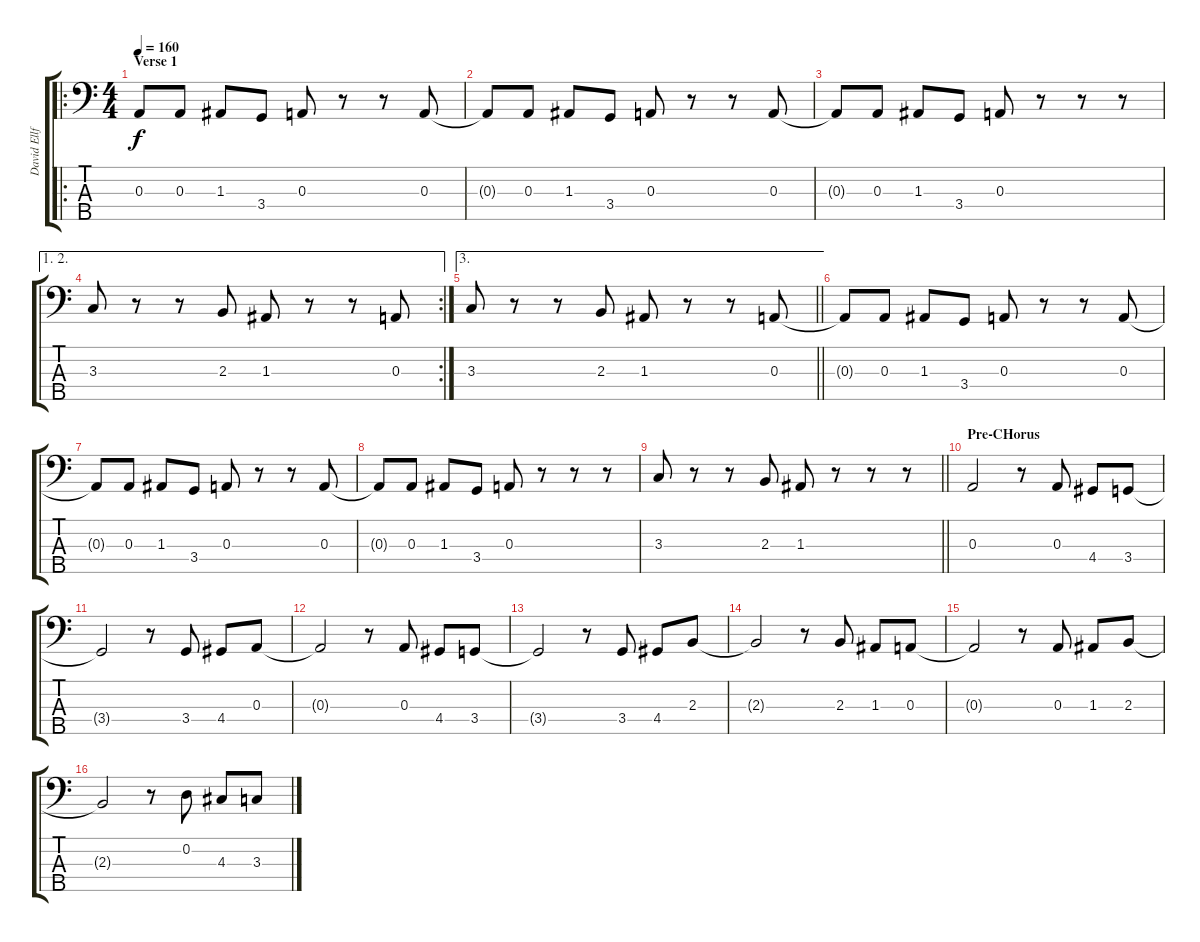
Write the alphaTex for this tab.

\track ("David Ellfson" "David Ellf") {instrument electricbasspick}
\staff {score tabs}
\tuning (G2 D2 A1 E1 B0) {hide}
\ro
\ts (4 4)
\section ("" "Verse 1")
\tempo 160
\clef f4
\ks c
0.3{t}.8{dy f} 0.3.8 1.3.8 3.4.8 0.3.8 r.8 r.8 0.3.8 |
0.3{t}.8 0.3.8 1.3.8 3.4.8 0.3.8 r.8 r.8 0.3.8 |
0.3{t}.8 0.3.8 1.3.8 3.4.8 0.3.8 r.8 r.8 r.8 |
\ae (1 2)
\rc 2
3.3.8 r.8 r.8 2.3.8 1.3.8 r.8 r.8 0.3.8 |
\ae 3
\barLineRight lightlight
3.3.8 r.8 r.8 2.3.8 1.3.8 r.8 r.8 0.3.8 |
0.3{t}.8 0.3.8 1.3.8 3.4.8 0.3.8 r.8 r.8 0.3.8 |
0.3{t}.8 0.3.8 1.3.8 3.4.8 0.3.8 r.8 r.8 0.3.8 |
0.3{t}.8 0.3.8 1.3.8 3.4.8 0.3.8 r.8 r.8 r.8 |
\barLineRight lightlight
3.3.8 r.8 r.8 2.3.8 1.3.8 r.8 r.8 r.8 |
\section ("" "Pre-CHorus")
0.3.2 r.8 0.3.8 4.4.8 3.4.8 |
3.4{t}.2 r.8 3.4.8 4.4.8 0.3.8 |
0.3{t}.2 r.8 0.3.8 4.4.8 3.4.8 |
3.4{t}.2 r.8 3.4.8 4.4.8 2.3.8 |
2.3{t}.2 r.8 2.3.8 1.3.8 0.3.8 |
0.3{t}.2 r.8 0.3.8 1.3.8 2.3.8 |
2.3{t}.2 r.8 0.2.8 4.3.8 3.3.8
